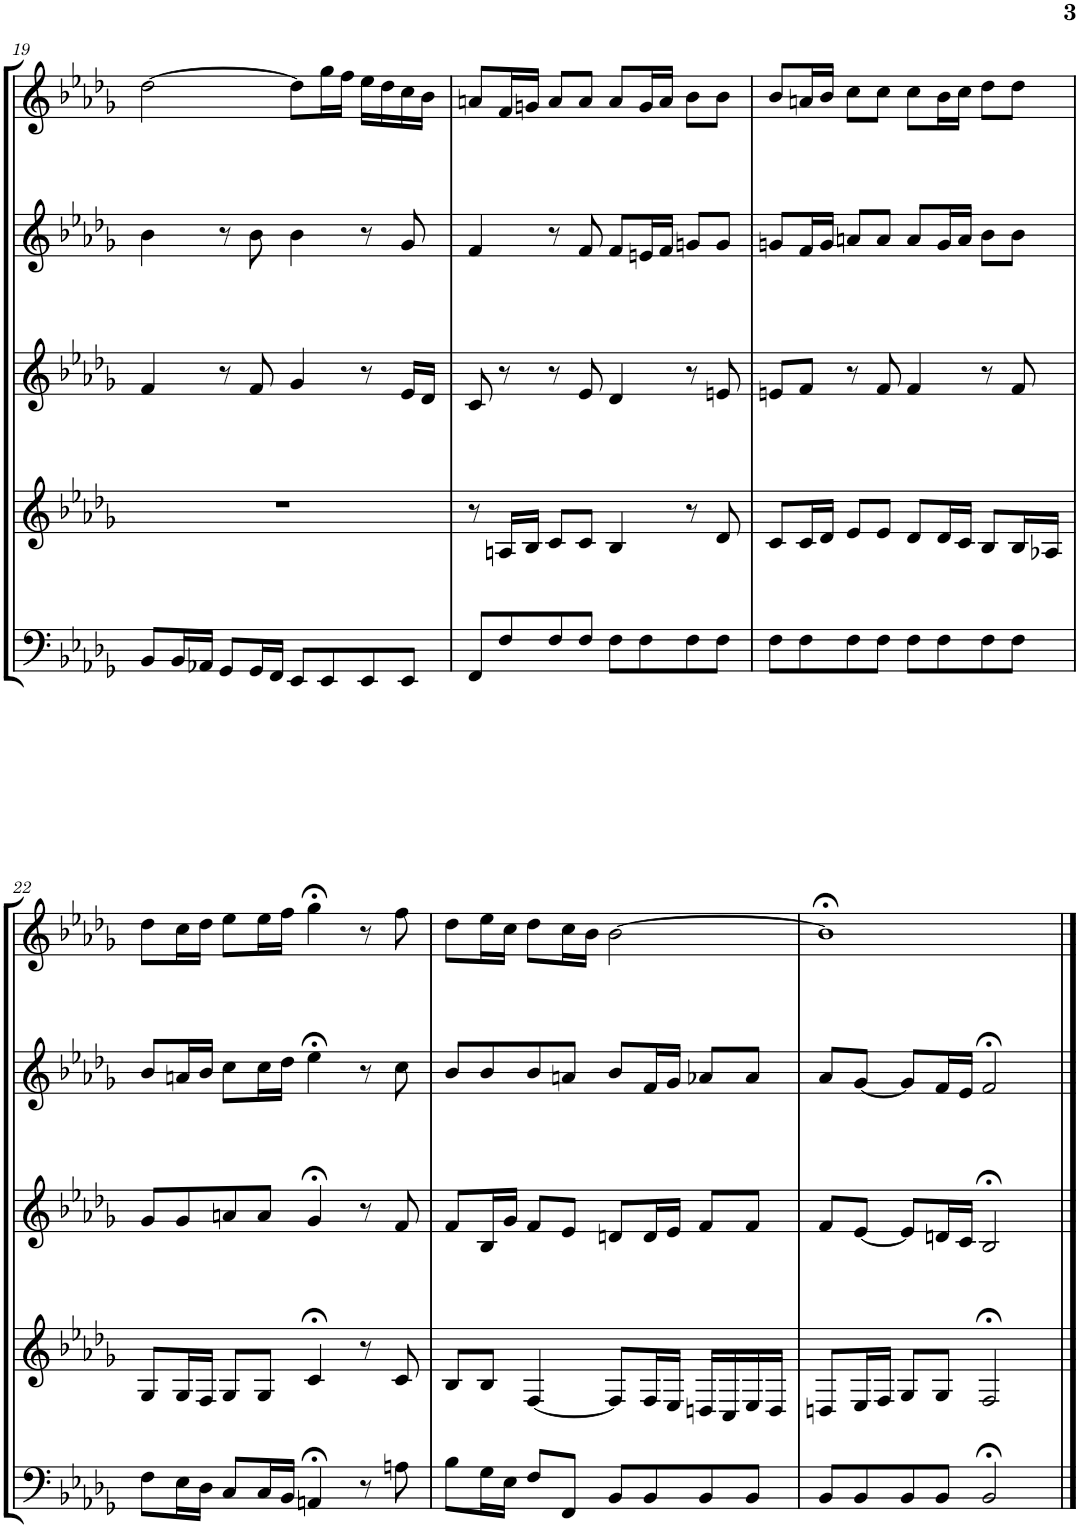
**kern	**kern	**kern	**kern	**kern
*part5	*part4	*part3	*part2	*part1
*staff5	*staff4	*staff3	*staff2	*staff1
*I"Bassoon	*I"Horn in F	*I"Bb Clarinet	*I"Oboe	*I"Flute
*I'Bsn	*I'Hn	*I'Cl	*I'Ob	*I'Fl
!!LO:PB:g=z
*clefF4	*clefG2	*clefG2	*clefG2	*clefG2
*	*ITrd4c7	*ITrd1c2	*	*
*k[b-e-a-d-g-]	*k[b-e-a-d-g-]	*k[b-e-a-d-g-]	*k[b-e-a-d-g-]	*k[b-e-a-d-g-]
*M4/4	*M4/4	*M4/4	*M4/4	*M4/4
=19	=19	=19	=19	=19
8BB-/L	1r	4f/	4b-\	[2dd-\
16BB-/L	.	.	.	.
16AA-X/JJ	.	.	.	.
8GG-/L	.	8r	8r	.
16GG-/L	.	8f/	8b-\	.
16FF/JJ	.	.	.	.
8EE-/L	.	4g-/	4b-\	8dd-\L]
8EE-/	.	.	.	16gg-\L
.	.	.	.	16ff\JJ
8EE-/	.	8r	8r	16ee-\LL
.	.	.	.	16dd-\
8EE-/J	.	16e-/LL	8g-/	16cc\
.	.	16d-/JJ	.	16b-\JJ
=20	=20	=20	=20	=20
8FF/L	8r	8c/	4f/	8an/L
8F/	16An/LL	8r	.	16f/L
.	16B-/JJ	.	.	16gn/JJ
8F/	8c/L	8r	8r	8a/L
8F/J	8c/J	8e-/	8f/	8a/J
8F\L	4B-/	4d-/	8f/L	8a/L
8F\	.	.	16en/L	16g/L
.	.	.	16f/JJ	16a/JJ
8F\	8r	8r	8gn/L	8b-\L
8F\J	8d-/	8en/	8g/J	8b-\J
=21	=21	=21	=21	=21
8F\L	8c/L	8en/L	8gn/L	8b-/L
8F\	16c/L	8f/J	16f/L	16an/L
.	16d-/JJ	.	16g/JJ	16b-/JJ
8F\	8e-/L	8r	8an/L	8cc\L
8F\J	8e-/J	8f/	8a/J	8cc\J
8F\L	8d-/L	4f/	8a/L	8cc\L
8F\	16d-/L	.	16g/L	16b-\L
.	16c/JJ	.	16a/JJ	16cc\JJ
8F\	8B-/L	8r	8b-\L	8dd-\L
8F\J	16B-/L	8f/	8b-\J	8dd-\J
.	16A-X/JJ	.	.	.
!!LO:LB:g=z
=22	=22	=22	=22	=22
8F\L	8G-/L	8g-/L	8b-/L	8dd-\L
16E-\L	16G-/L	8g-/	16an/L	16cc\L
16D-\JJ	16F/JJ	.	16b-/JJ	16dd-\JJ
8C/L	8G-/L	8an/	8cc\L	8ee-\L
16C/L	8G-/J	8a/J	16cc\L	16ee-\L
16BB-/JJ	.	.	16dd-\JJ	16ff\JJ
4AAn;</	4c;</	4g-;</	4ee-;<\	4gg-;<\
8r	8r	8r	8r	8r
8An\	8c/	8f/	8cc\	8ff\
=23	=23	=23	=23	=23
8B-\L	8B-/L	8f/L	8b-/L	8dd-\L
16G-\L	8B-/J	16B-/L	8b-/	16ee-\L
16E-\JJ	.	16g-/JJ	.	16cc\JJ
8F/L	[4F/	8f/L	8b-/	8dd-\L
8FF/J	.	8e-/J	8an/J	16cc\L
.	.	.	.	16b-\JJ
8BB-/L	8F/L]	8dn/L	8b-/L	[2b-\
8BB-/	16F/L	16d/L	16f/L	.
.	16E-/JJ	16e-/JJ	16g-/JJ	.
8BB-/	16Dn/LL	8f/L	8a-X/L	.
.	16C/	.	.	.
8BB-/J	16E-/	8f/J	8a-/J	.
.	16D/JJ	.	.	.
=24	=24	=24	=24	=24
8BB-/L	8Dn/L	8f/L	8a-/L	1b-;<]
8BB-/	16E-/L	[8e-/J	[8g-/J	.
.	16F/JJ	.	.	.
8BB-/	8G-/L	8e-/L]	8g-/L]	.
8BB-/J	8G-/J	16dn/L	16f/L	.
.	.	16c/JJ	16e-/JJ	.
2BB-;</	2F;</	2B-;</	2f;</	.
==	==	==	==	==
*-	*-	*-	*-	*-
